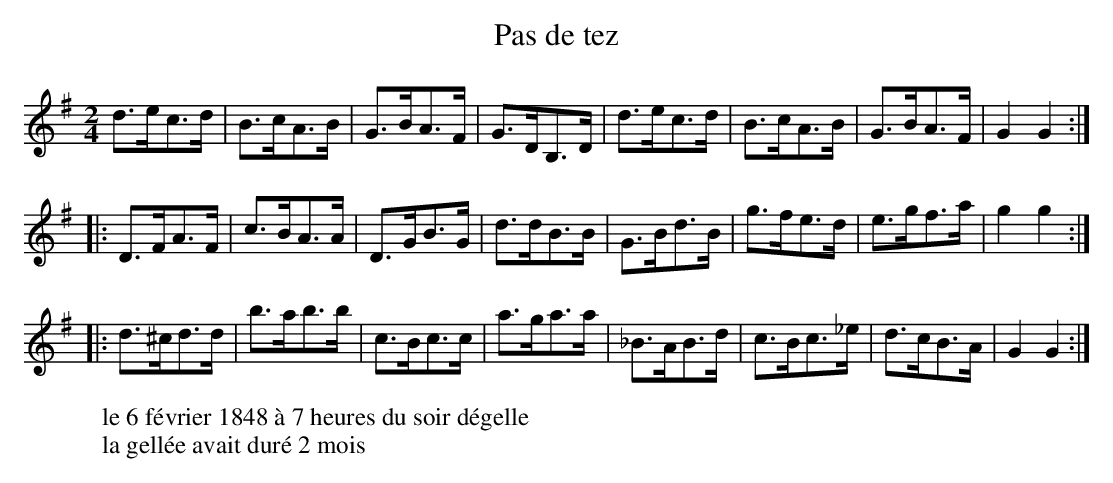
X:1
T:Pas de tez
M:2/4
K:Gmaj
L:1/8
d>ec>d|B>cA>B|G>BA>F|G>DB,>D|d>ec>d|B>cA>B|G>BA>F|G2 G2:|
|:D>FA>F|c>BA>A|D>GB>G|d>dB>B|G>Bd>B|g>fe>d|e>gf>a|g2 g2:|
|:d>^cd>d|b>ab>b|c>Bc>c|a>ga>a|_B>AB>d|c>Bc>_e|d>cB>A|G2 G2:|]
W:le 6 février 1848 à 7 heures du soir dégelle
W:la gellée avait duré 2 mois
